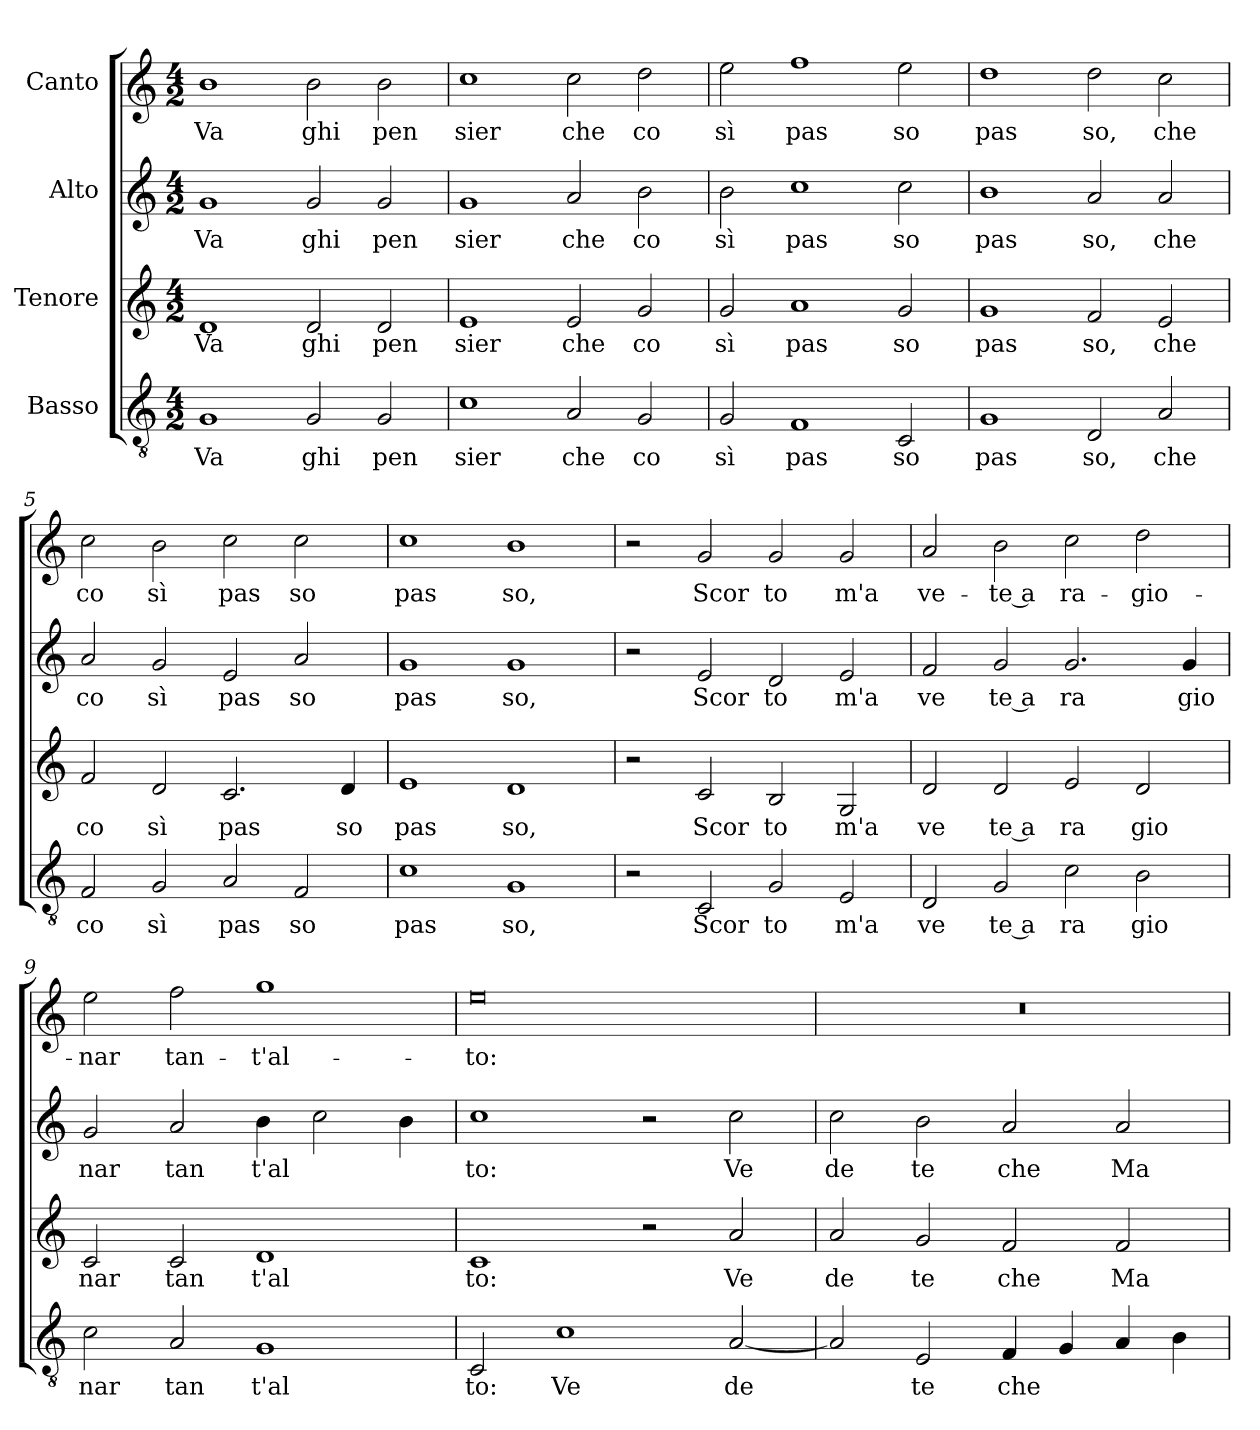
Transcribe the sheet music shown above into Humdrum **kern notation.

**kern	**text	**kern	**text	**kern	**text	**kern	**text
*part4	*part4	*part3	*part3	*part2	*part2	*part1	*part1
*staff4	*staff4	*staff3	*staff3	*staff2	*staff2	*staff1	*staff1
*I"Basso	*	*I"Tenore	*	*I"Alto	*	*I"Canto	*
*clefGv2	*	*clefG2	*	*clefG2	*	*clefG2	*
*M4/2	*	*M4/2	*	*M4/2	*	*M4/2	*
=1	=1	=1	=1	=1	=1	=1	=1
!	!LO:LY:b	!	!LO:LY:b	!	!LO:LY:b	!	!LO:LY:b
1G	Va	1d	Va	1g	Va	1b	Va
!	!LO:LY:b	!	!LO:LY:b	!	!LO:LY:b	!	!LO:LY:b
2G/	ghi	2d/	ghi	2g/	ghi	2b\	ghi
!	!LO:LY:b	!	!LO:LY:b	!	!LO:LY:b	!	!LO:LY:b
2G/	pen	2d/	pen	2g/	pen	2b\	pen
=2	=2	=2	=2	=2	=2	=2	=2
!	!LO:LY:b	!	!LO:LY:b	!	!LO:LY:b	!	!LO:LY:b
1c	sier	1e	sier	1g	sier	1cc	sier
!	!LO:LY:b	!	!LO:LY:b	!	!LO:LY:b	!	!LO:LY:b
2A/	che	2e/	che	2a/	che	2cc\	che
!	!LO:LY:b	!	!LO:LY:b	!	!LO:LY:b	!	!LO:LY:b
2G/	co	2g/	co	2b\	co	2dd\	co
=3	=3	=3	=3	=3	=3	=3	=3
!	!LO:LY:b	!	!LO:LY:b	!	!LO:LY:b	!	!LO:LY:b
2G/	sì	2g/	sì	2b\	sì	2ee\	sì
!	!LO:LY:b	!	!LO:LY:b	!	!LO:LY:b	!	!LO:LY:b
1F	pas	1a	pas	1cc	pas	1ff	pas
!	!LO:LY:b	!	!LO:LY:b	!	!LO:LY:b	!	!LO:LY:b
2C/	so	2g/	so	2cc\	so	2ee\	so
=4	=4	=4	=4	=4	=4	=4	=4
!	!LO:LY:b	!	!LO:LY:b	!	!LO:LY:b	!	!LO:LY:b
1G	pas	1g	pas	1b	pas	1dd	pas
!	!LO:LY:b	!	!LO:LY:b	!	!LO:LY:b	!	!LO:LY:b
2D/	so,	2f/	so,	2a/	so,	2dd\	so,
!	!LO:LY:b	!	!LO:LY:b	!	!LO:LY:b	!	!LO:LY:b
2A/	che	2e/	che	2a/	che	2cc\	che
=5	=5	=5	=5	=5	=5	=5	=5
!	!LO:LY:b	!	!LO:LY:b	!	!LO:LY:b	!	!LO:LY:b
2F/	co	2f/	co	2a/	co	2cc\	co
!	!LO:LY:b	!	!LO:LY:b	!	!LO:LY:b	!	!LO:LY:b
2G/	sì	2d/	sì	2g/	sì	2b\	sì
!	!LO:LY:b	!	!LO:LY:b	!	!LO:LY:b	!	!LO:LY:b
2A/	pas	2.c/	pas	2e/	pas	2cc\	pas
!	!LO:LY:b	!	!	!	!LO:LY:b	!	!LO:LY:b
2F/	so	.	.	2a/	so	2cc\	so
!	!	!	!LO:LY:b	!	!	!	!
.	.	4d/	so	.	.	.	.
=6	=6	=6	=6	=6	=6	=6	=6
!	!LO:LY:b	!	!LO:LY:b	!	!LO:LY:b	!	!LO:LY:b
1c	pas	1e	pas	1g	pas	1cc	pas
!	!LO:LY:b	!	!LO:LY:b	!	!LO:LY:b	!	!LO:LY:b
1G	so,	1d	so,	1g	so,	1b	so,
=7	=7	=7	=7	=7	=7	=7	=7
2r	.	2r	.	2r	.	2r	.
!	!LO:LY:b	!	!LO:LY:b	!	!LO:LY:b	!	!LO:LY:b
2C/	Scor	2c/	Scor	2e/	Scor	2g/	Scor
!	!LO:LY:b	!	!LO:LY:b	!	!LO:LY:b	!	!LO:LY:b
2G/	to	2B/	to	2d/	to	2g/	to
!	!LO:LY:b	!	!LO:LY:b	!	!LO:LY:b	!	!LO:LY:b
2E/	m'a	2G/	m'a	2e/	m'a	2g/	m'a
!!LO:LB:g=z
=8	=8	=8	=8	=8	=8	=8	=8
!	!LO:LY:b	!	!LO:LY:b	!	!LO:LY:b	!	!LO:LY:b
2D/	ve	2d/	ve	2f/	ve	2a/	ve-
!	!LO:LY:b	!	!LO:LY:b	!	!LO:LY:b	!	!LO:LY:b
2G/	te a	2d/	te a	2g/	te a	2b\	te a
!	!LO:LY:b	!	!LO:LY:b	!	!LO:LY:b	!	!LO:LY:b
2c\	ra	2e/	ra	2.g/	ra	2cc\	ra-
!	!LO:LY:b	!	!LO:LY:b	!	!	!	!LO:LY:b
2B\	gio	2d/	gio	.	.	2dd\	-gio-
!	!	!	!	!	!LO:LY:b	!	!
.	.	.	.	4g/	gio	.	.
=9	=9	=9	=9	=9	=9	=9	=9
!	!LO:LY:b	!	!LO:LY:b	!	!LO:LY:b	!	!LO:LY:b
2c\	nar	2c/	nar	2g/	nar	2ee\	-nar
!	!LO:LY:b	!	!LO:LY:b	!	!LO:LY:b	!	!LO:LY:b
2A/	tan	2c/	tan	2a/	tan	2ff\	tan-
!	!LO:LY:b	!	!LO:LY:b	!	!LO:LY:b	!	!LO:LY:b
1G	t'al	1d	t'al	4b\	t'al	1gg	-t'al-
.	.	.	.	2cc\	.	.	.
.	.	.	.	4b\	.	.	.
=10	=10	=10	=10	=10	=10	=10	=10
!	!LO:LY:b	!	!LO:LY:b	!	!LO:LY:b	!	!LO:LY:b
2C/	to:	1c	to:	1cc	to:	0ee	-to:
!	!LO:LY:b	!	!	!	!	!	!
1c	Ve	.	.	.	.	.	.
.	.	2r	.	2r	.	.	.
!	!LO:LY:b	!	!LO:LY:b	!	!LO:LY:b	!	!
[2A/	de	2a/	Ve	2cc\	Ve	.	.
=11	=11	=11	=11	=11	=11	=11	=11
!	!	!	!LO:LY:b	!	!LO:LY:b	!	!
2A/]	.	2a/	de	2cc\	de	0r	.
!	!LO:LY:b	!	!LO:LY:b	!	!LO:LY:b	!	!
2E/	te	2g/	te	2b\	te	.	.
!	!LO:LY:b	!	!LO:LY:b	!	!LO:LY:b	!	!
4F/	che	2f/	che	2a/	che	.	.
4G/	.	.	.	.	.	.	.
!	!	!	!LO:LY:b	!	!LO:LY:b	!	!
4A/	.	2f/	Ma	2a/	Ma	.	.
4B\	.	.	.	.	.	.	.
=	=	=	=	=	=	=	=
*-	*-	*-	*-	*-	*-	*-	*-
